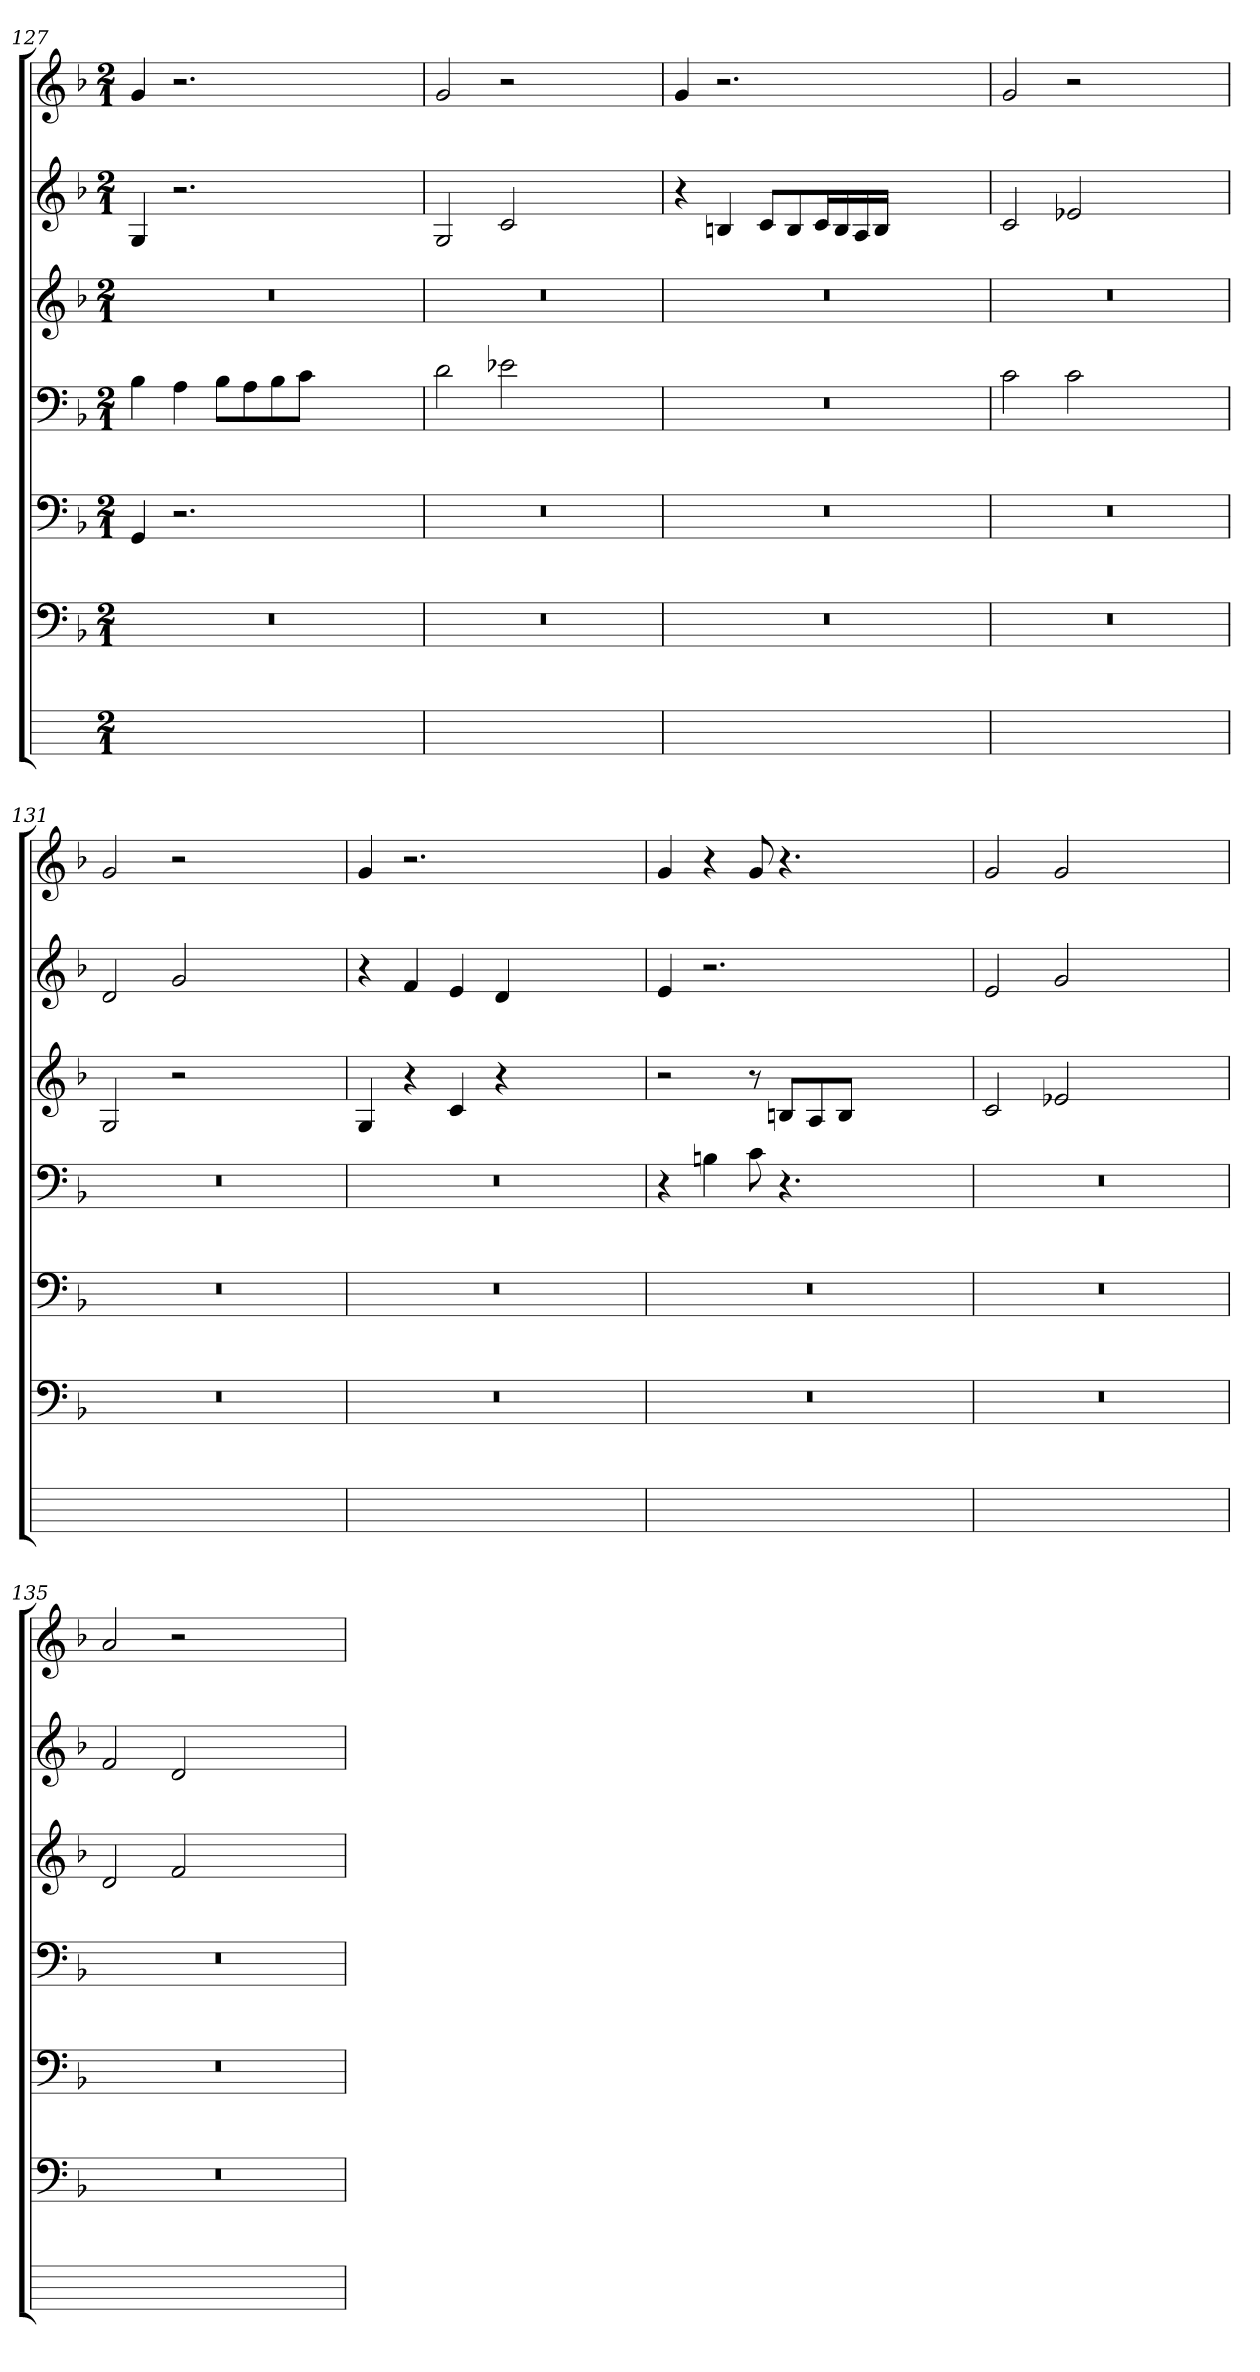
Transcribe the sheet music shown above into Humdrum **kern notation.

**kern	**kern	**kern	**kern	**kern	**kern	**kern
*part7	*part6	*part5	*part4	*part3	*part2	*part1
*staff7	*staff6	*staff5	*staff4	*staff3	*staff2	*staff1
*	*clefF4	*clefF4	*clefF4	*clefG2	*clefG2	*clefG2
*	*k[b-]	*k[b-]	*k[b-]	*k[b-]	*k[b-]	*k[b-]
*	*F:	*F:	*F:	*F:	*F:	*F:
*M2/1	*M2/1	*M2/1	*M2/1	*M2/1	*M2/1	*M2/1
=127	=127	=127	=127	=127	=127	=127
0ryy	0r	4GGi	4B-	0r	4G	4g
.	.	2.r	4Aj	.	2.r	2.r
.	.	.	8B-jL	.	.	.
.	.	.	8Aj	.	.	.
.	.	.	8B-Z	.	.	.
.	.	.	8cjJ	.	.	.
.	.	1ryy	1ryy	.	1ryy	1ryy
=128	=128	=128	=128	=128	=128	=128
0ryy	0r	0r	2d	0r	2G	2gZ
.	.	.	2e-X	.	2c	2r
.	.	.	1ryy	.	1ryy	1ryy
=129	=129	=129	=129	=129	=129	=129
0ryy	0r	0r	0r	0r	4r	4g
.	.	.	.	.	4Bnj	2.r
.	.	.	.	.	8cZL	.
.	.	.	.	.	8Bj	.
.	.	.	.	.	16cjL	.
.	.	.	.	.	16Bj	.
.	.	.	.	.	16Aj	.
.	.	.	.	.	16BjJJ	.
.	.	.	.	.	1ryy	1ryy
=130	=130	=130	=130	=130	=130	=130
0ryy	0r	0r	2c	0r	2c	2g
.	.	.	2cZ	.	2e-X	2r
.	.	.	1ryy	.	1ryy	1ryy
=131	=131	=131	=131	=131	=131	=131
0ryy	0r	0r	0r	2G	2d	2gZ
.	.	.	.	2r	2g	2r
.	.	.	.	1ryy	1ryy	1ryy
=132	=132	=132	=132	=132	=132	=132
0ryy	0r	0r	0r	4G	4r	4g
.	.	.	.	4r	4f	2.r
.	.	.	.	4c	4eV	.
.	.	.	.	4r	4d	.
.	.	.	.	1ryy	1ryy	1ryy
=133	=133	=133	=133	=133	=133	=133
0ryy	0r	0r	4r	2r	4eV	4g
.	.	.	4Bnj	.	2.r	4r
.	.	.	8cZ	8r	.	8gZ
.	.	.	4.r	8BjL	.	4.r
.	.	.	.	8Aj	.	.
.	.	.	.	8BjJ	.	.
.	.	.	1ryy	1ryy	1ryy	1ryy
=134	=134	=134	=134	=134	=134	=134
0ryy	0r	0r	0r	2c	2eV	2gZ
.	.	.	.	2e-X	2g	2gZ
.	.	.	.	1ryy	1ryy	1ryy
=135	=135	=135	=135	=135	=135	=135
0ryy	0r	0r	0r	2d	2f	2a
.	.	.	.	2f	2d	2r
.	.	.	.	1ryy	1ryy	1ryy
=	=	=	=	=	=	=
*-	*-	*-	*-	*-	*-	*-
